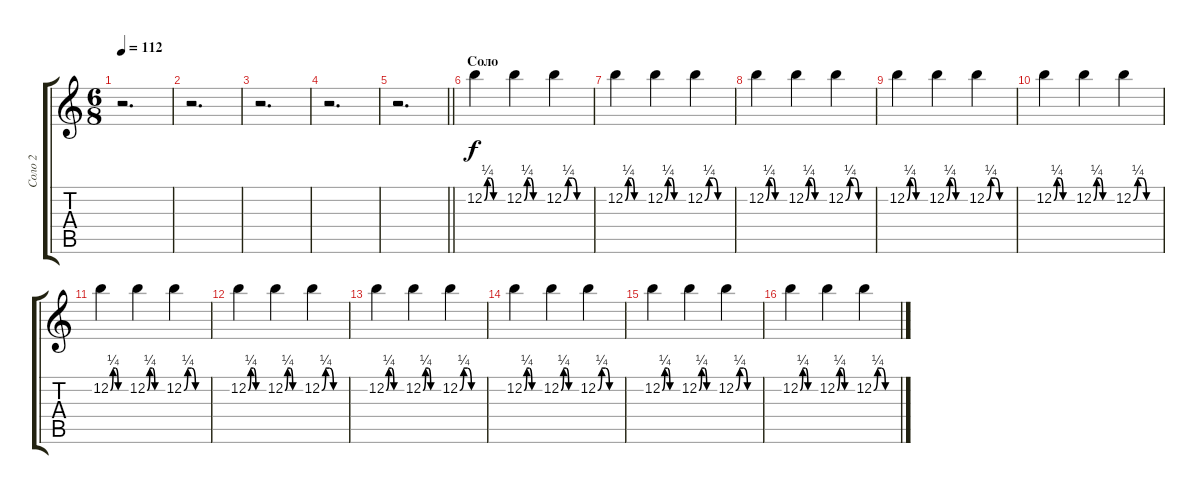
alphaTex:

\track ("Соло 2" "Соло 2") {instrument overdrivenguitar}
\staff {score tabs}
\tuning (E4 B3 G3 D3 A2 E2) {hide}
\ts (6 8)
\tempo 112
\clef g2
\ks c
r.2{d dy f} |
r.2{d} |
r.2{d} |
r.2{d} |
\barLineRight lightlight
r.2{d} |
\section ("" "Соло")
12.2{be (custom 0 0 10 1 20 1 30 0 60 0)}.4 12.2{be (custom 0 0 10 1 20 1 30 0 60 0)}.4 12.2{be (custom 0 0 10 1 20 1 30 0 60 0)}.4 |
12.2{be (custom 0 0 10 1 20 1 30 0 60 0)}.4 12.2{be (custom 0 0 10 1 20 1 30 0 60 0)}.4 12.2{be (custom 0 0 10 1 20 1 30 0 60 0)}.4 |
12.2{be (custom 0 0 10 1 20 1 30 0 60 0)}.4 12.2{be (custom 0 0 10 1 20 1 30 0 60 0)}.4 12.2{be (custom 0 0 10 1 20 1 30 0 60 0)}.4 |
12.2{be (custom 0 0 10 1 20 1 30 0 60 0)}.4 12.2{be (custom 0 0 10 1 20 1 30 0 60 0)}.4 12.2{be (custom 0 0 10 1 20 1 30 0 60 0)}.4 |
12.2{be (custom 0 0 10 1 20 1 30 0 60 0)}.4 12.2{be (custom 0 0 10 1 20 1 30 0 60 0)}.4 12.2{be (custom 0 0 10 1 20 1 30 0 60 0)}.4 |
12.2{be (custom 0 0 10 1 20 1 30 0 60 0)}.4 12.2{be (custom 0 0 10 1 20 1 30 0 60 0)}.4 12.2{be (custom 0 0 10 1 20 1 30 0 60 0)}.4 |
12.2{be (custom 0 0 10 1 20 1 30 0 60 0)}.4 12.2{be (custom 0 0 10 1 20 1 30 0 60 0)}.4 12.2{be (custom 0 0 10 1 20 1 30 0 60 0)}.4 |
12.2{be (custom 0 0 10 1 20 1 30 0 60 0)}.4 12.2{be (custom 0 0 10 1 20 1 30 0 60 0)}.4 12.2{be (custom 0 0 10 1 20 1 30 0 60 0)}.4 |
12.2{be (custom 0 0 10 1 20 1 30 0 60 0)}.4{balance 16} 12.2{be (custom 0 0 10 1 20 1 30 0 60 0)}.4 12.2{be (custom 0 0 10 1 20 1 30 0 60 0)}.4 |
12.2{be (custom 0 0 10 1 20 1 30 0 60 0)}.4 12.2{be (custom 0 0 10 1 20 1 30 0 60 0)}.4 12.2{be (custom 0 0 10 1 20 1 30 0 60 0)}.4 |
12.2{be (custom 0 0 10 1 20 1 30 0 60 0)}.4 12.2{be (custom 0 0 10 1 20 1 30 0 60 0)}.4 12.2{be (custom 0 0 10 1 20 1 30 0 60 0)}.4
